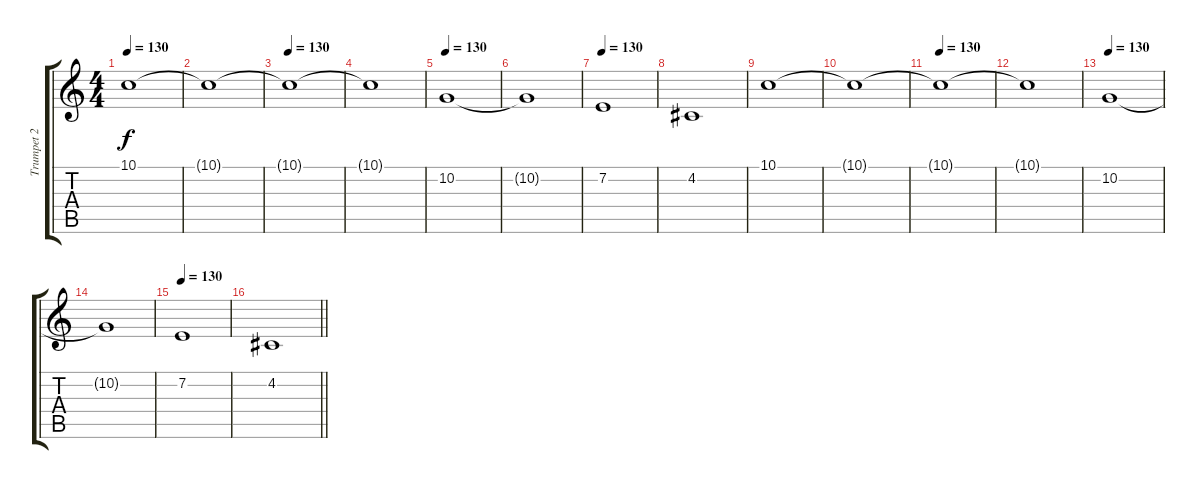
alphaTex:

\track ("Trumpet 2" "Trumpet 2") {instrument trumpet}
\staff {score tabs}
\tuning (D4 A3 F3 C3 G2 C2) {hide}
\ts (4 4)
\tempo 130
\clef g2
\ks c
10.1.1{dy f} |
10.1{t}.1 |
\tempo 130
10.1{t}.1 |
10.1{t}.1 |
\tempo 130
10.2.1 |
10.2{t}.1 |
\tempo 130
7.2.1 |
4.2.1 |
10.1.1 |
10.1{t}.1 |
\tempo 130
10.1{t}.1 |
10.1{t}.1 |
\tempo 130
10.2.1 |
10.2{t}.1 |
\tempo 130
7.2.1 |
\barLineRight lightlight
4.2.1
